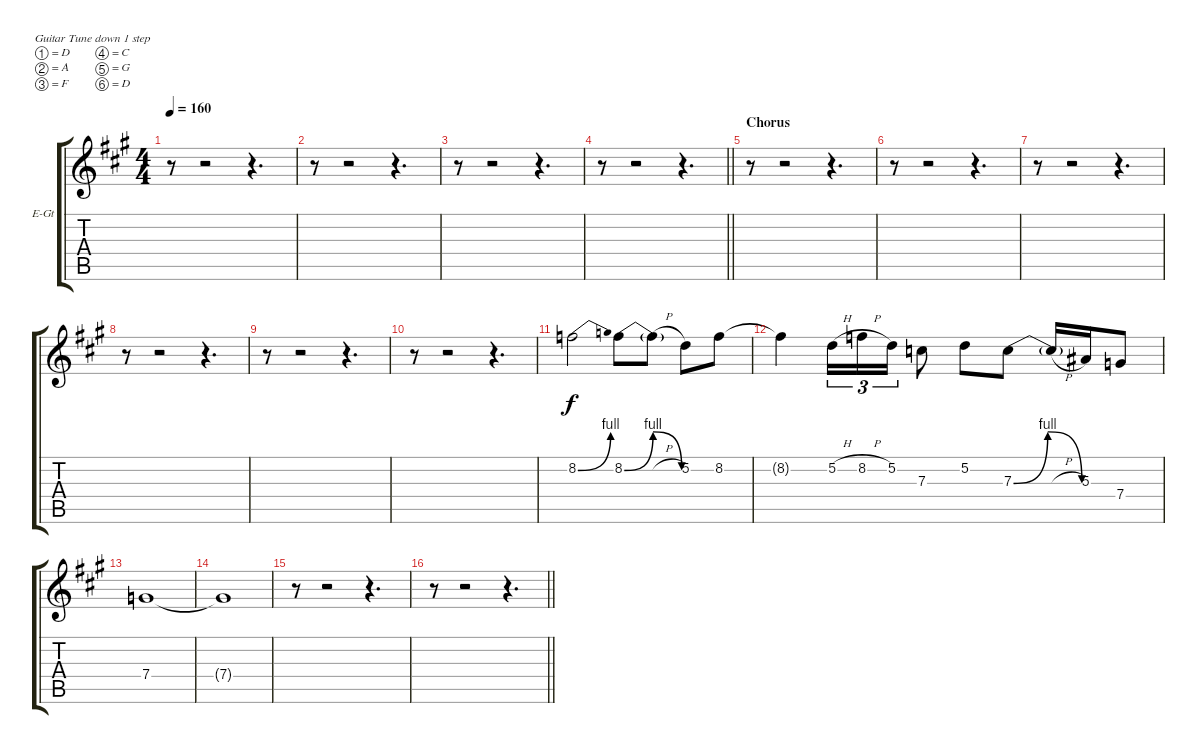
\bracketExtendMode groupsimilarinstruments
\firstSystemTrackNameOrientation horizontal
\otherSystemsTrackNameOrientation horizontal
\track ("Lead Gtr" "E-Gt") {instrument distortionguitar}
\staff {score tabs}
\tuning (D4 A3 F3 C3 G2 D2)
\ts (4 4)
\tempo 160
\clef g2
\ks a
r.8{dy f} r.2 r.4{d} |
r.8 r.2 r.4{d} |
r.8 r.2 r.4{d} |
\barLineRight lightlight
r.8 r.2 r.4{d} |
\section ("" "Chorus")
r.8 r.2 r.4{d} |
r.8 r.2 r.4{d} |
r.8 r.2 r.4{d} |
r.8 r.2 r.4{d} |
r.8 r.2 r.4{d} |
r.8 r.2 r.4{d} |
8.2{be (bend 0 0 60 4)}.2 8.2{be (bendrelease 0 0 30 4 30 4 60 0)}.8 8.2{h t}.8 5.2.8 8.2.8 |
8.2{t}.4 5.2{h}.16{tu (3 2)} 8.2{h}.16{tu (3 2)} 5.2.16{tu (3 2)} 7.3.8 5.2.8 7.3{be (bendrelease 0 0 30 4 30 4 60 0)}.8 7.3{h t}.16 5.3.16 7.4.8 |
7.4.1 |
7.4{t}.1 |
r.8 r.2 r.4{d} |
\barLineRight lightlight
r.8 r.2 r.4{d}
